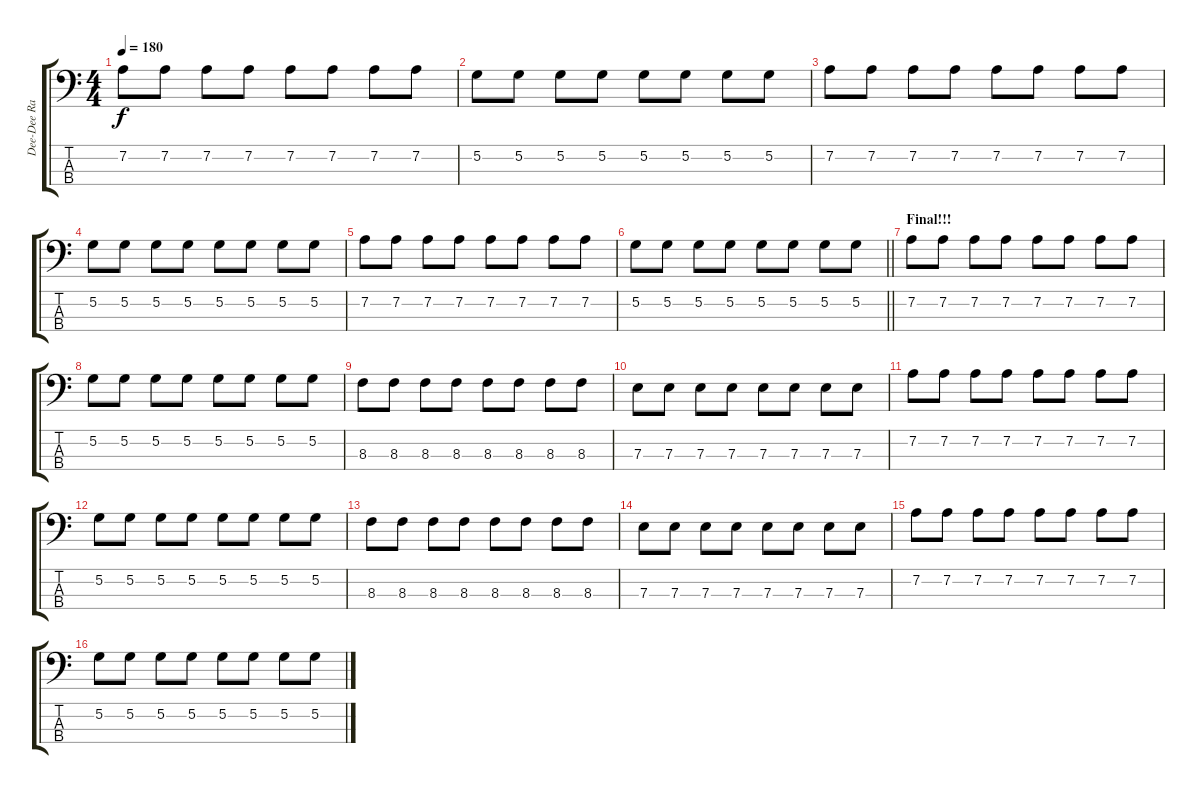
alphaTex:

\track ("Dee-Dee Ramone" "Dee-Dee Ra") {instrument electricbassfinger}
\staff {score tabs}
\tuning (G2 D2 A1 E1) {hide}
\ts (4 4)
\tempo 180
\clef f4
\ks c
7.2.8{dy f} 7.2.8 7.2.8 7.2.8 7.2.8 7.2.8 7.2.8 7.2.8 |
5.2.8 5.2.8 5.2.8 5.2.8 5.2.8 5.2.8 5.2.8 5.2.8 |
7.2.8 7.2.8 7.2.8 7.2.8 7.2.8 7.2.8 7.2.8 7.2.8 |
5.2.8 5.2.8 5.2.8 5.2.8 5.2.8 5.2.8 5.2.8 5.2.8 |
7.2.8 7.2.8 7.2.8 7.2.8 7.2.8 7.2.8 7.2.8 7.2.8 |
\barLineRight lightlight
5.2.8 5.2.8 5.2.8 5.2.8 5.2.8 5.2.8 5.2.8 5.2.8 |
\section ("" "Final!!!")
7.2.8 7.2.8 7.2.8 7.2.8 7.2.8 7.2.8 7.2.8 7.2.8 |
5.2.8 5.2.8 5.2.8 5.2.8 5.2.8 5.2.8 5.2.8 5.2.8 |
8.3.8 8.3.8 8.3.8 8.3.8 8.3.8 8.3.8 8.3.8 8.3.8 |
7.3.8 7.3.8 7.3.8 7.3.8 7.3.8 7.3.8 7.3.8 7.3.8 |
7.2.8 7.2.8 7.2.8 7.2.8 7.2.8 7.2.8 7.2.8 7.2.8 |
5.2.8 5.2.8 5.2.8 5.2.8 5.2.8 5.2.8 5.2.8 5.2.8 |
8.3.8 8.3.8 8.3.8 8.3.8 8.3.8 8.3.8 8.3.8 8.3.8 |
7.3.8 7.3.8 7.3.8 7.3.8 7.3.8 7.3.8 7.3.8 7.3.8 |
7.2.8 7.2.8 7.2.8 7.2.8 7.2.8 7.2.8 7.2.8 7.2.8 |
5.2.8 5.2.8 5.2.8 5.2.8 5.2.8 5.2.8 5.2.8 5.2.8
